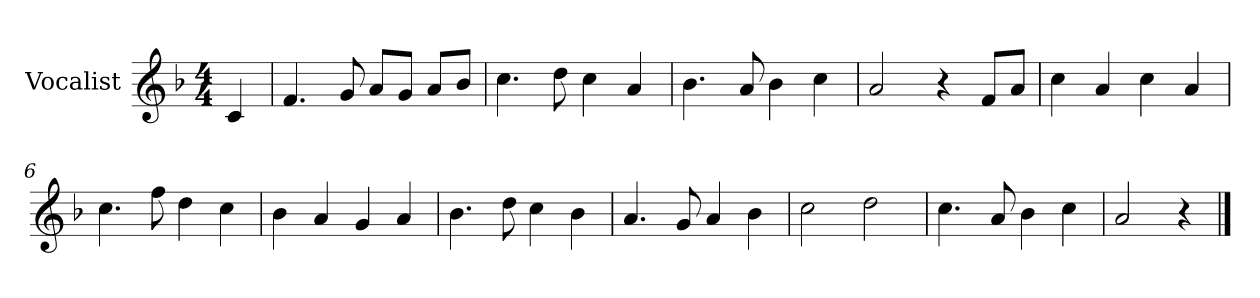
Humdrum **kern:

**kern
*part1
*staff1
*I"Vocalist
*k[b-]
*F:
*M4/4
=
4c
=1
4.f
8g
8aL
8gJ
8aL
8b-J
=2
4.cc
8dd
4cc
4a
=3
4.b-
8a
4b-
4cc
=4
2a
4r
8fL
8aJ
=5
4cc
4a
4cc
4a
=6
4.cc
8ff
4dd
4cc
=7
4b-
4a
4g
4a
=8
4.b-
8dd
4cc
4b-
=9
4.a
8g
4a
4b-
=10
2cc
2dd
=11
4.cc
8a
4b-
4cc
=12
2a
4r
==
*-
